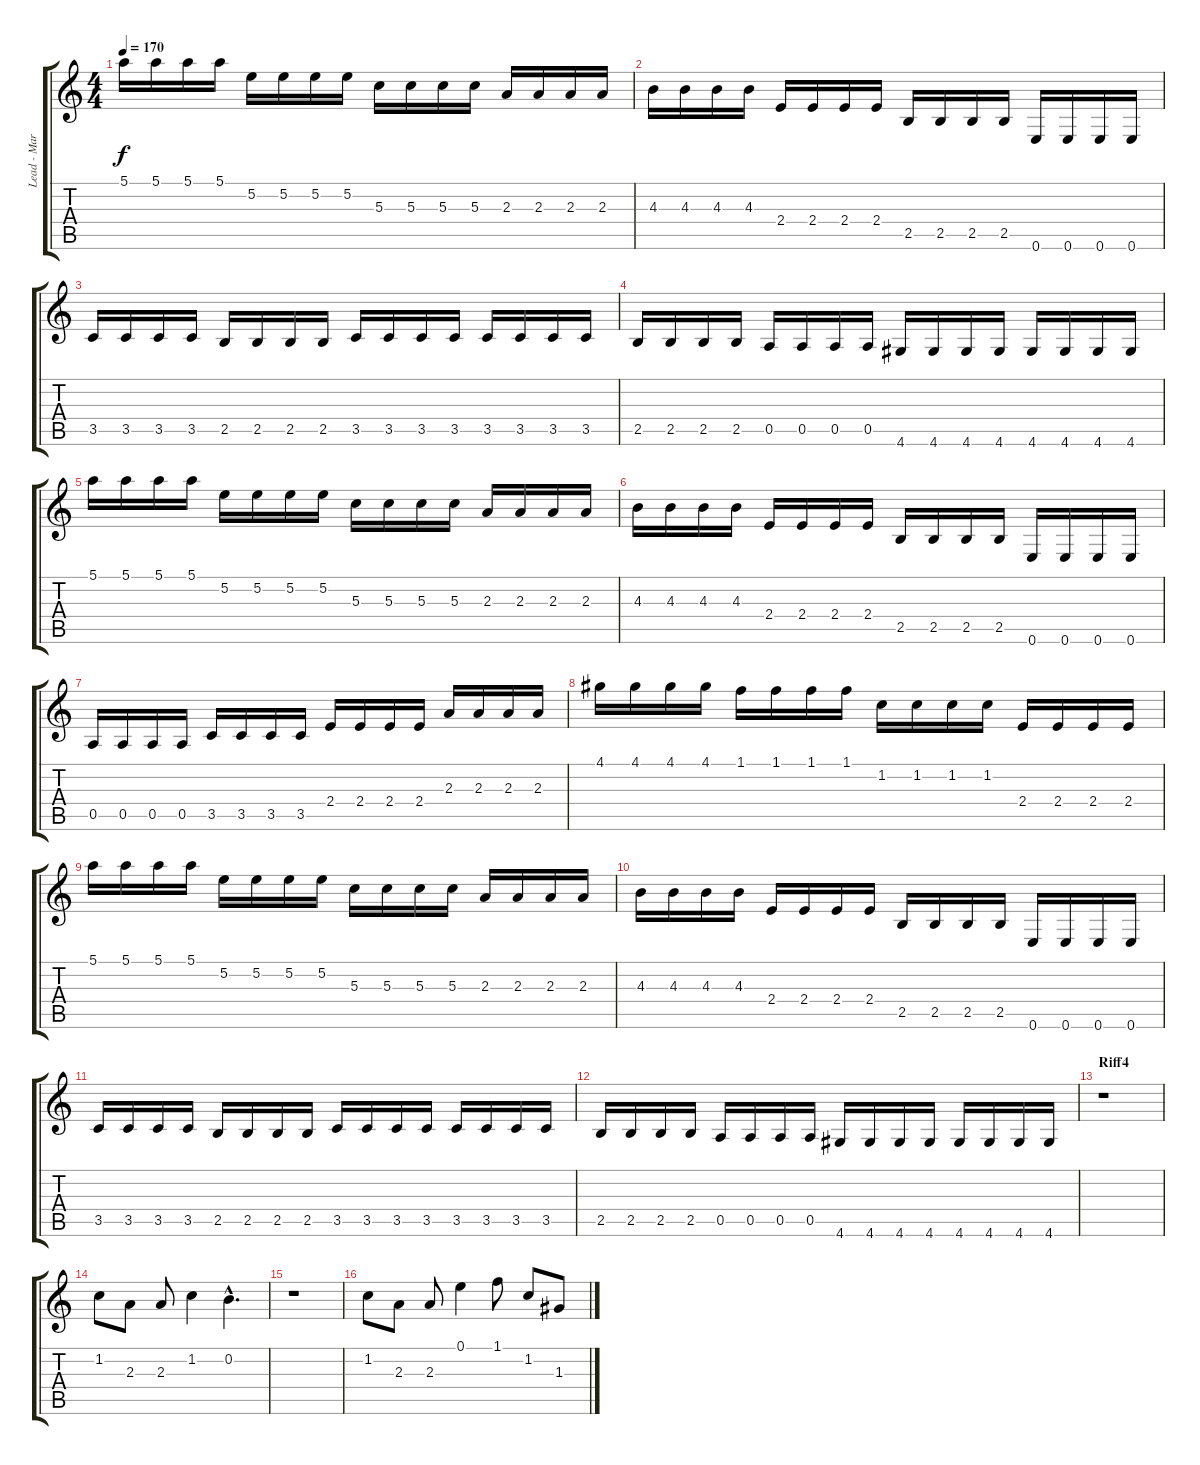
\track ("Lead - Marcus E. Norman" "Lead - Mar") {instrument distortionguitar}
\staff {score tabs}
\tuning (E4 B3 G3 D3 A2 E2) {hide}
\ts (4 4)
\tempo 170
\clef g2
\ks c
5.1.16{dy f} 5.1.16 5.1.16 5.1.16 5.2.16 5.2.16 5.2.16 5.2.16 5.3.16 5.3.16 5.3.16 5.3.16 2.3.16 2.3.16 2.3.16 2.3.16 |
4.3.16 4.3.16 4.3.16 4.3.16 2.4.16 2.4.16 2.4.16 2.4.16 2.5.16 2.5.16 2.5.16 2.5.16 0.6.16 0.6.16 0.6.16 0.6.16 |
3.5.16 3.5.16 3.5.16 3.5.16 2.5.16 2.5.16 2.5.16 2.5.16 3.5.16 3.5.16 3.5.16 3.5.16 3.5.16 3.5.16 3.5.16 3.5.16 |
2.5.16 2.5.16 2.5.16 2.5.16 0.5.16 0.5.16 0.5.16 0.5.16 4.6.16 4.6.16 4.6.16 4.6.16 4.6.16 4.6.16 4.6.16 4.6.16 |
5.1.16 5.1.16 5.1.16 5.1.16 5.2.16 5.2.16 5.2.16 5.2.16 5.3.16 5.3.16 5.3.16 5.3.16 2.3.16 2.3.16 2.3.16 2.3.16 |
4.3.16 4.3.16 4.3.16 4.3.16 2.4.16 2.4.16 2.4.16 2.4.16 2.5.16 2.5.16 2.5.16 2.5.16 0.6.16 0.6.16 0.6.16 0.6.16 |
0.5.16 0.5.16 0.5.16 0.5.16 3.5.16 3.5.16 3.5.16 3.5.16 2.4.16 2.4.16 2.4.16 2.4.16 2.3.16 2.3.16 2.3.16 2.3.16 |
4.1.16 4.1.16 4.1.16 4.1.16 1.1.16 1.1.16 1.1.16 1.1.16 1.2.16 1.2.16 1.2.16 1.2.16 2.4.16 2.4.16 2.4.16 2.4.16 |
5.1.16 5.1.16 5.1.16 5.1.16 5.2.16 5.2.16 5.2.16 5.2.16 5.3.16 5.3.16 5.3.16 5.3.16 2.3.16 2.3.16 2.3.16 2.3.16 |
4.3.16 4.3.16 4.3.16 4.3.16 2.4.16 2.4.16 2.4.16 2.4.16 2.5.16 2.5.16 2.5.16 2.5.16 0.6.16 0.6.16 0.6.16 0.6.16 |
3.5.16 3.5.16 3.5.16 3.5.16 2.5.16 2.5.16 2.5.16 2.5.16 3.5.16 3.5.16 3.5.16 3.5.16 3.5.16 3.5.16 3.5.16 3.5.16 |
2.5.16 2.5.16 2.5.16 2.5.16 0.5.16 0.5.16 0.5.16 0.5.16 4.6.16 4.6.16 4.6.16 4.6.16 4.6.16 4.6.16 4.6.16 4.6.16 |
\section ("" "Riff4")
r.1 |
1.2.8 2.3.8 2.3.8 1.2.4 0.2{hac}.4{d} |
r.1 |
1.2.8 2.3.8 2.3.8 0.1.4 1.1.8 1.2.8 1.3.8
